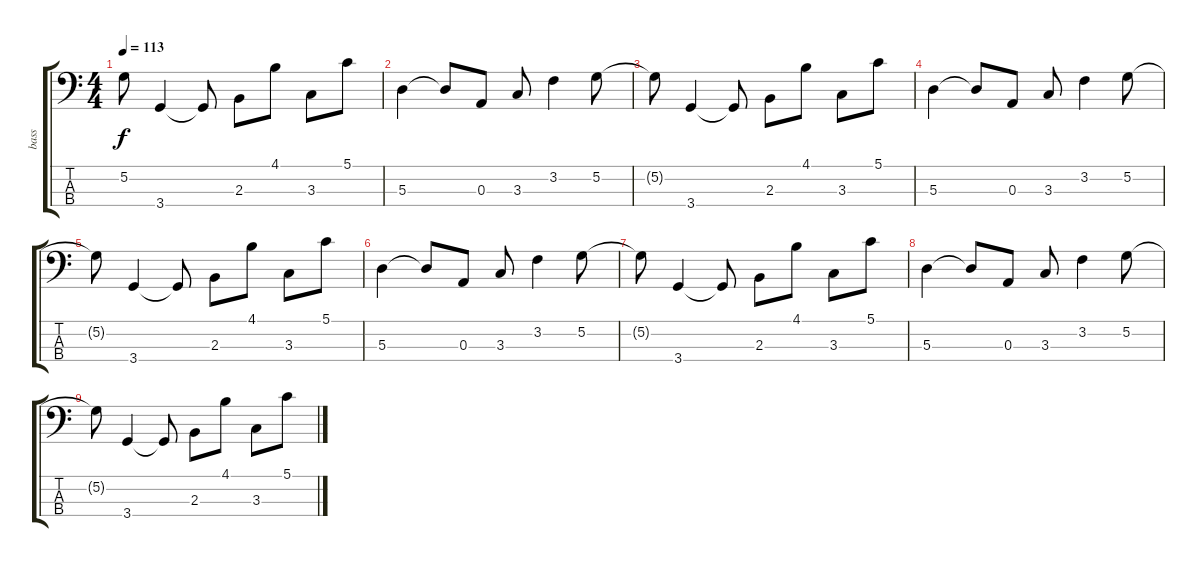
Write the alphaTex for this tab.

\track ("bass" "bass") {instrument acousticbass}
\staff {score tabs}
\tuning (G2 D2 A1 E1) {hide}
\ts (4 4)
\tempo 113
\clef f4
\ks c
5.2{t}.8{dy f} 3.4.4 3.4{t}.8 2.3.8 4.1.8 3.3.8 5.1.8 |
5.3.4 5.3{t}.8 0.3.8 3.3.8 3.2.4 5.2.8 |
5.2{t}.8 3.4.4 3.4{t}.8 2.3.8 4.1.8 3.3.8 5.1.8 |
5.3.4 5.3{t}.8 0.3.8 3.3.8 3.2.4 5.2.8 |
5.2{t}.8 3.4.4 3.4{t}.8 2.3.8 4.1.8 3.3.8 5.1.8 |
5.3.4{volume 0} 5.3{t}.8 0.3.8 3.3.8 3.2.4 5.2.8 |
5.2{t}.8 3.4.4 3.4{t}.8 2.3.8 4.1.8 3.3.8 5.1.8 |
5.3.4 5.3{t}.8 0.3.8 3.3.8 3.2.4 5.2.8 |
5.2{t}.8 3.4.4 3.4{t}.8 2.3.8 4.1.8 3.3.8 5.1.8
